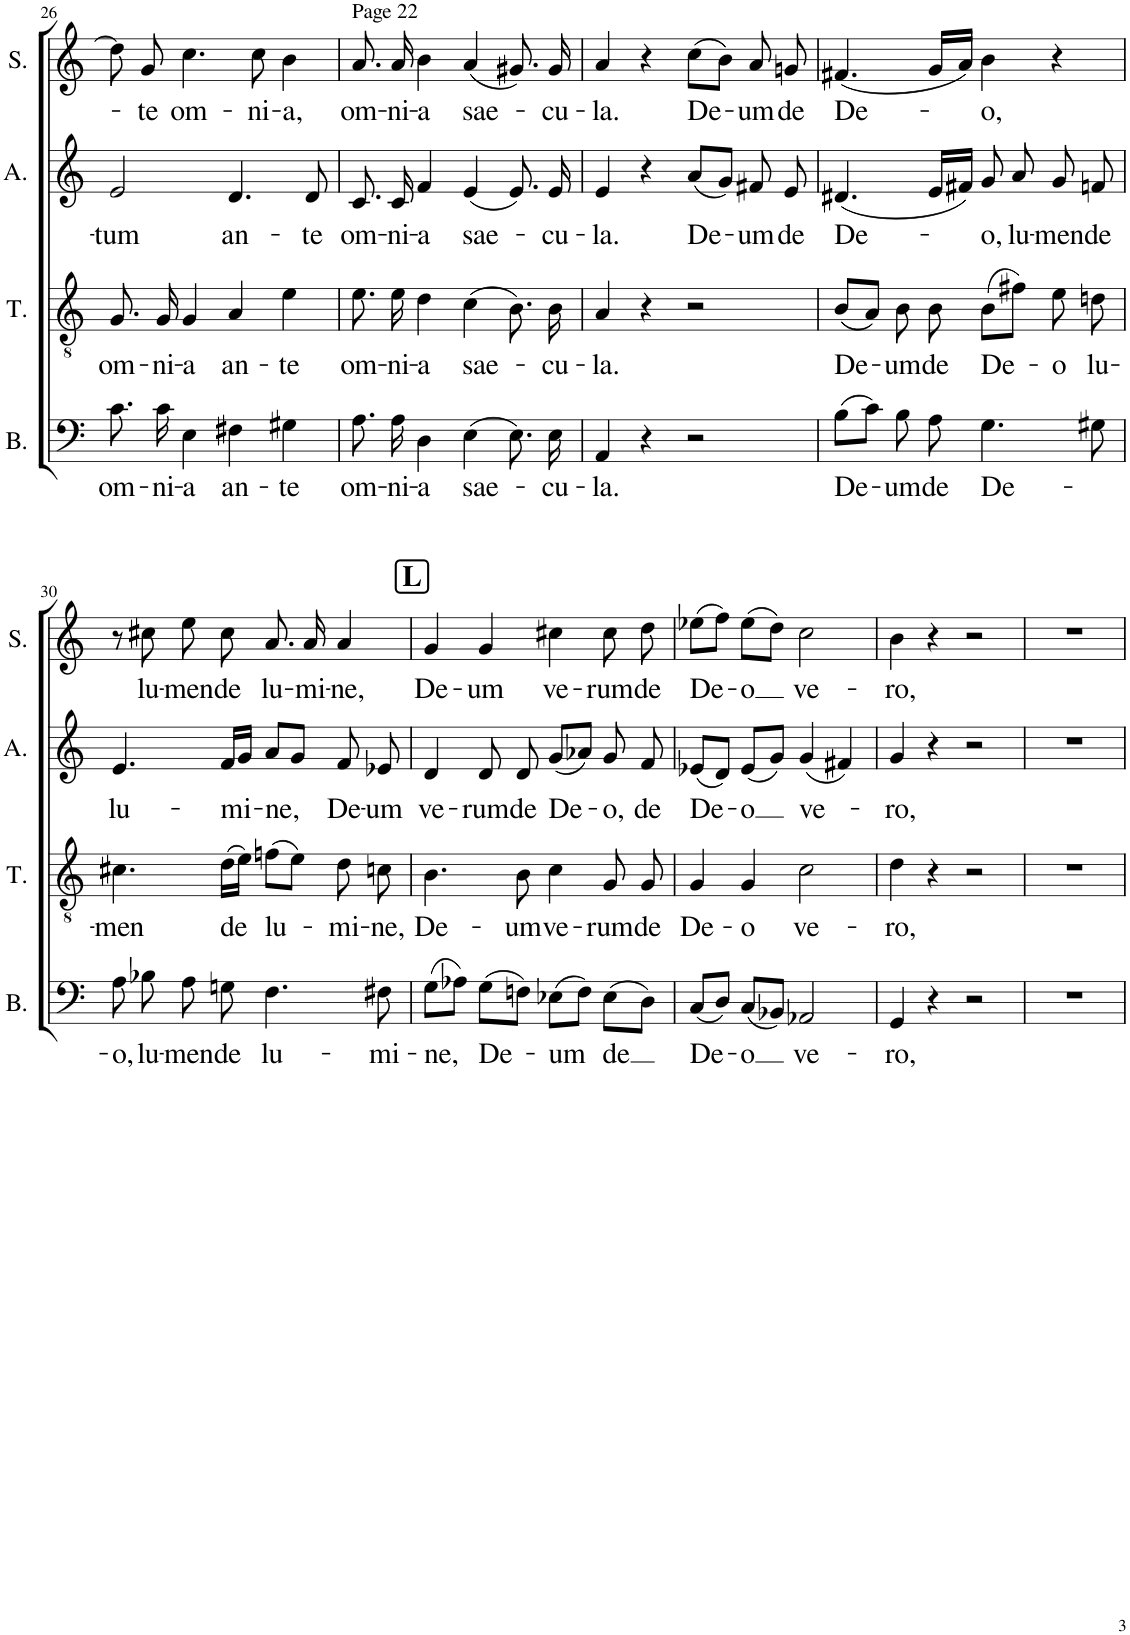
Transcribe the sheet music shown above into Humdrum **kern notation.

**kern	**text	**kern	**text	**kern	**text	**kern	**text
*part4	*part4	*part3	*part3	*part2	*part2	*part1	*part1
*staff4	*staff4	*staff3	*staff3	*staff2	*staff2	*staff1	*staff1
*I"Bass	*	*I"Tenor	*	*I"Alto	*	*I"Soprano	*
*I'B.	*	*I'T.	*	*I'A.	*	*I'S.	*
!!LO:PB:g=z
*clefF4	*	*clefGv2	*	*clefG2	*	*clefG2	*
*k[]	*	*k[]	*	*k[]	*	*k[]	*
*M4/4	*	*M4/4	*	*M4/4	*	*M4/4	*
*met(c)	*	*met(c)	*	*met(c)	*	*met(c)	*
=26	=26	=26	=26	=26	=26	=26	=26
!	!LO:LY:b	!	!LO:LY:b	!	!LO:LY:b	!	!
8.c\	om-	8.G/	om-	2e/	-tum	8dd\]	.
!	!	!	!	!	!	!	!LO:LY:b
.	.	.	.	.	.	8g/	-te
!	!LO:LY:b	!	!LO:LY:b	!	!	!	!
16c\	-ni-	16G/	-ni-	.	.	.	.
!	!LO:LY:b	!	!LO:LY:b	!	!	!	!LO:LY:b
4E\	-a	4G/	-a	.	.	4.cc\	om-
!	!LO:LY:b	!	!LO:LY:b	!	!LO:LY:b	!	!
4F#X\	an-	4A/	an-	4.d/	an-	.	.
!	!	!	!	!	!	!	!LO:LY:b
.	.	.	.	.	.	8cc\	-ni-
!	!LO:LY:b	!	!LO:LY:b	!	!	!	!LO:LY:b
4G#X\	-te	4e\	-te	.	.	4b\	-a,
!	!	!	!	!	!LO:LY:b	!	!
.	.	.	.	8d/	-te	.	.
=27	=27	=27	=27	=27	=27	=27	=27
!	!	!	!	!	!	!LO:TX:a:t=Page 22	!
!	!LO:LY:b	!	!LO:LY:b	!	!LO:LY:b	!	!LO:LY:b
8.A\	om-	8.e\	om-	8.c/	om-	8.a/	om-
!	!LO:LY:b	!	!LO:LY:b	!	!LO:LY:b	!	!LO:LY:b
16A\	-ni-	16e\	-ni-	16c/	-ni-	16a/	-ni-
!	!LO:LY:b	!	!LO:LY:b	!	!LO:LY:b	!	!LO:LY:b
4D\	-a	4d\	-a	4f/	-a	4b\	-a
!	!LO:LY:b	!	!LO:LY:b	!	!LO:LY:b	!	!LO:LY:b
(4E\	sae-	(4c\	sae-	(4e/	sae-	(4a/	sae-
8.E\)	.	8.B\)	.	8.e/)	.	8.g#X/)	.
!	!LO:LY:b	!	!LO:LY:b	!	!LO:LY:b	!	!LO:LY:b
16E\	-cu-	16B\	-cu-	16e/	-cu-	16g#/	-cu-
=28	=28	=28	=28	=28	=28	=28	=28
!	!LO:LY:b	!	!LO:LY:b	!	!LO:LY:b	!	!LO:LY:b
4AA/	-la.	4A/	-la.	4e/	-la.	4a/	-la.
4r	.	4r	.	4r	.	4r	.
!	!	!	!	!	!LO:LY:b	!	!LO:LY:b
2r	.	2r	.	(8a/L	De-	(8cc\L	De-
.	.	.	.	8g/J)	.	8b\J)	.
!	!	!	!	!	!LO:LY:b	!	!LO:LY:b
.	.	.	.	8f#X/	-um	8a/	-um
!	!	!	!	!	!LO:LY:b	!	!LO:LY:b
.	.	.	.	8e/	de	8gn/	de
=29	=29	=29	=29	=29	=29	=29	=29
!	!LO:LY:b	!	!LO:LY:b	!	!LO:LY:b	!	!LO:LY:b
(8B\L	De-	(8B/L	De-	(4.d#X/	De-	(4.f#X/	De-
8c\J)	.	8A/J)	.	.	.	.	.
!	!LO:LY:b	!	!LO:LY:b	!	!	!	!
8B\	-um	8B\	-um	.	.	.	.
!	!LO:LY:b	!	!LO:LY:b	!	!	!	!
8A\	de	8B\	de	16e/LL	.	16g/LL	.
.	.	.	.	16f#X/JJ)	.	16a/JJ)	.
!	!LO:LY:b	!	!LO:LY:b	!	!LO:LY:b	!	!LO:LY:b
4.G\	De-	(8B\L	De-	8g/	-o,	4b\	-o,
!	!	!	!	!	!LO:LY:b	!	!
.	.	8f#X\J)	.	8a/	lu-	.	.
!	!	!	!LO:LY:b	!	!LO:LY:b	!	!
.	.	8e\	-o	8g/	-men	4r	.
!	!	!	!LO:LY:b	!	!LO:LY:b	!	!
8G#X\	.	8dn\	lu-	8fn/	de	.	.
!!LO:LB:g=z
=30	=30	=30	=30	=30	=30	=30	=30
!	!LO:LY:b	!	!LO:LY:b	!	!LO:LY:b	!	!
8A\	-o,	4.c#X\	-men	4.e/	lu-	8r	.
!	!LO:LY:b	!	!	!	!	!	!LO:LY:b
8B-X\	lu-	.	.	.	.	8cc#X\	lu-
!	!LO:LY:b	!	!	!	!	!	!LO:LY:b
8A\	-men	.	.	.	.	8ee\	-men
!	!LO:LY:b	!	!LO:LY:b	!	!LO:LY:b	!	!LO:LY:b
8Gn\	de	(16d\LL	de	16f/LL	-mi-	8cc#\	de
.	.	16e\JJ)	.	16g/JJ	.	.	.
!	!LO:LY:b	!	!LO:LY:b	!	!LO:LY:b	!	!LO:LY:b
4.F\	lu-	(8fn\L	lu-	8a/L	-ne,	8.a/	lu-
.	.	8e\J)	.	8g/J	.	.	.
!	!	!	!	!	!	!	!LO:LY:b
.	.	.	.	.	.	16a/	-mi-
!	!	!	!LO:LY:b	!	!LO:LY:b	!	!LO:LY:b
.	.	8d\	-mi-	8f/	De-	4a/	-ne,
!	!LO:LY:b	!	!LO:LY:b	!	!LO:LY:b	!	!
8F#X\	-mi-	8cn\	-ne,	8e-X/	-um	.	.
!!LO:REH:place=s1:a:B:cj:fs=14:t=L
=31	=31	=31	=31	=31	=31	=31	=31
!	!LO:LY:b	!	!LO:LY:b	!	!LO:LY:b	!	!LO:LY:b
(8G\L	-ne,	4.B\	De-	4d/	ve-	4g/	De-
8A-X\J)	.	.	.	.	.	.	.
!	!LO:LY:b	!	!	!	!LO:LY:b	!	!LO:LY:b
(8G\L	De-	.	.	8d/	-rum	4g/	-um
!	!	!	!LO:LY:b	!	!LO:LY:b	!	!
8Fn\J)	.	8B\	-um	8d/	de	.	.
!	!LO:LY:b	!	!LO:LY:b	!	!LO:LY:b	!	!LO:LY:b
(8E-X\L	-um	4c\	ve-	(8g/L	De-	4cc#X\	ve-
8F\J)	.	.	.	8a-X/J)	.	.	.
!	!LO:LY:b	!	!LO:LY:b	!	!LO:LY:b	!	!LO:LY:b
(8E-\L	de	8G/	-rum	8g/	-o,	8cc#\	-rum
!	!	!	!LO:LY:b	!	!LO:LY:b	!	!LO:LY:b
8D\J)	.	8G/	de	8f/	de	8dd\	de
=32	=32	=32	=32	=32	=32	=32	=32
!	!LO:LY:b	!	!LO:LY:b	!	!LO:LY:b	!	!LO:LY:b
(8C/L	De-	4G/	De-	(8e-X/L	De-	(8ee-X\L	De-
8D/J)	.	.	.	8d/J)	.	8ff\J)	.
!	!LO:LY:b	!	!LO:LY:b	!	!LO:LY:b	!	!LO:LY:b
(8C/L	-o	4G/	-o	(8e-/L	-o	(8ee-\L	-o
8BB-X/J)	.	.	.	8g/J)	.	8dd\J)	.
!	!LO:LY:b	!	!LO:LY:b	!	!LO:LY:b	!	!LO:LY:b
2AA-X/	ve-	2c\	ve-	(4g/	ve-	2cc\	ve-
.	.	.	.	4f#X/)	.	.	.
=33	=33	=33	=33	=33	=33	=33	=33
!	!LO:LY:b	!	!LO:LY:b	!	!LO:LY:b	!	!LO:LY:b
4GG/	-ro,	4d\	-ro,	4g/	-ro,	4b\	-ro,
4r	.	4r	.	4r	.	4r	.
2r	.	2r	.	2r	.	2r	.
=34	=34	=34	=34	=34	=34	=34	=34
1r	.	1r	.	1r	.	1r	.
=	=	=	=	=	=	=	=
*-	*-	*-	*-	*-	*-	*-	*-
